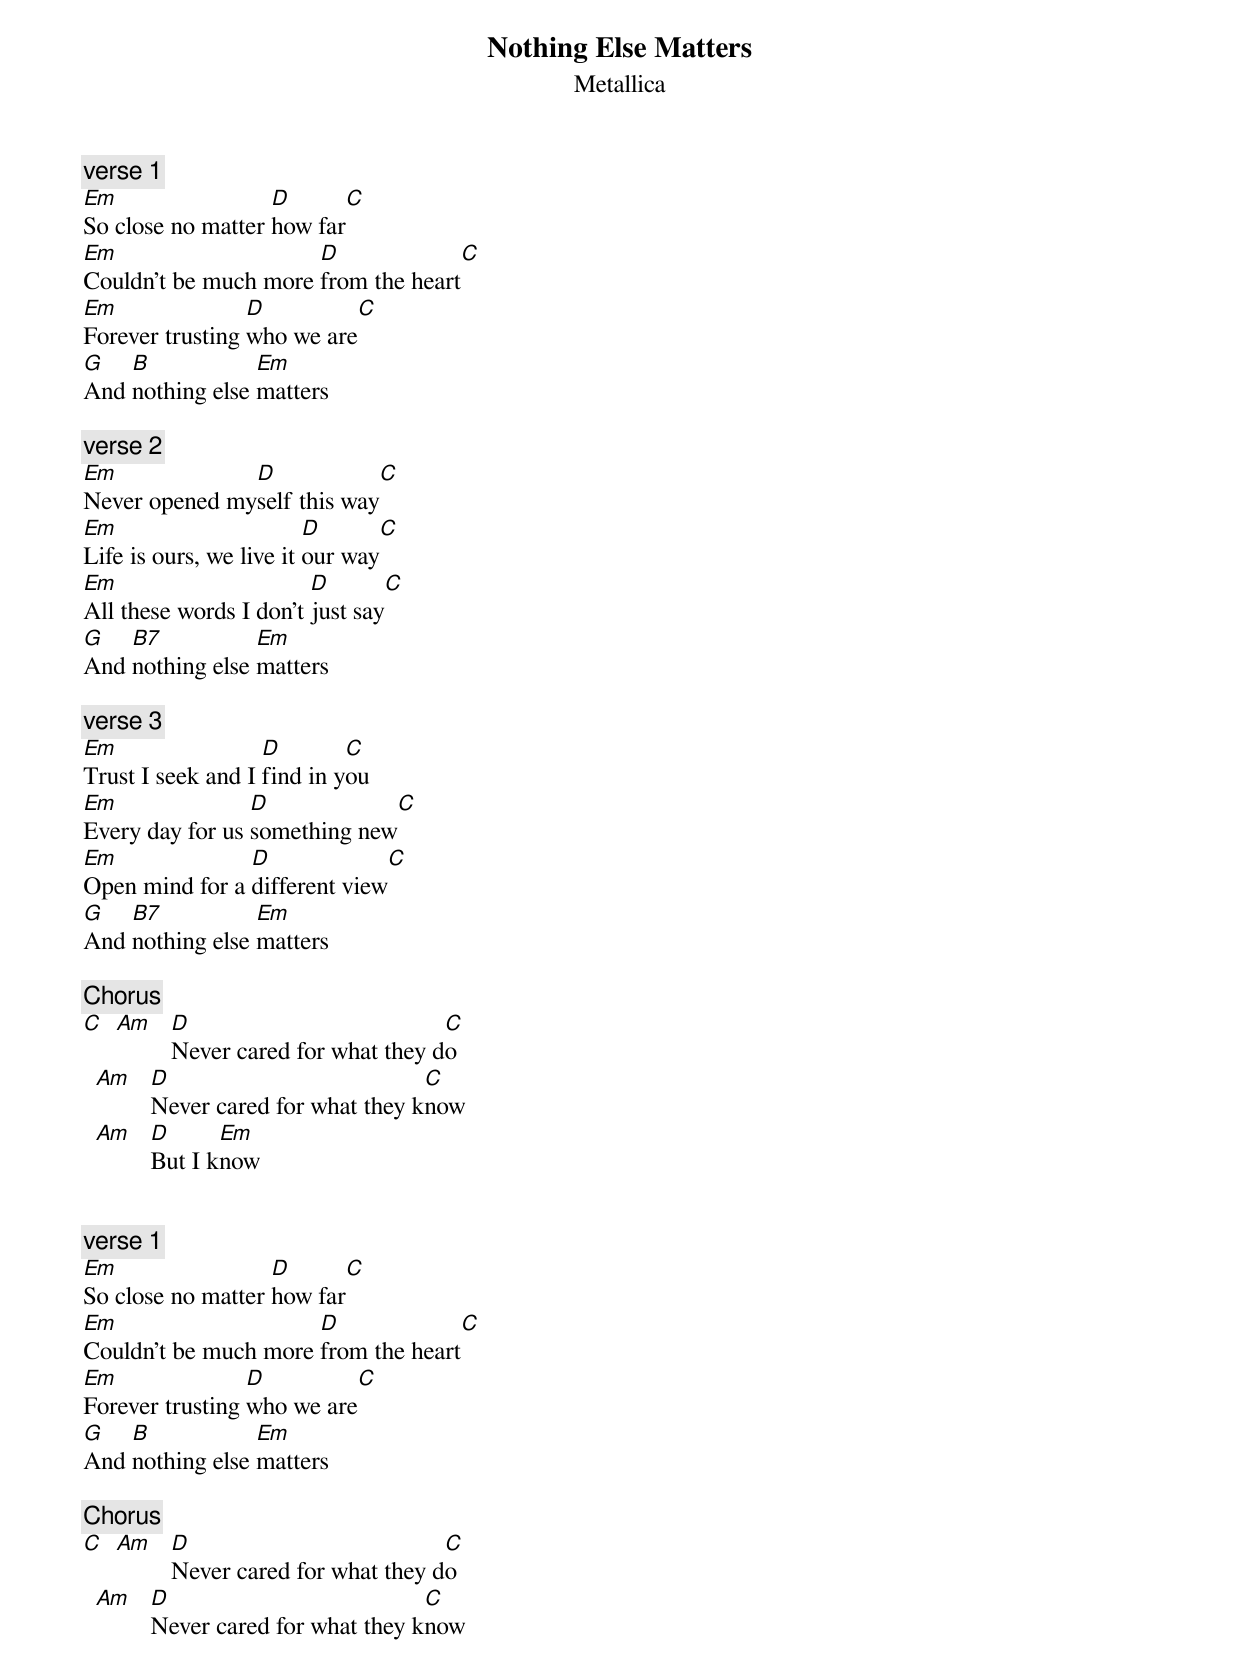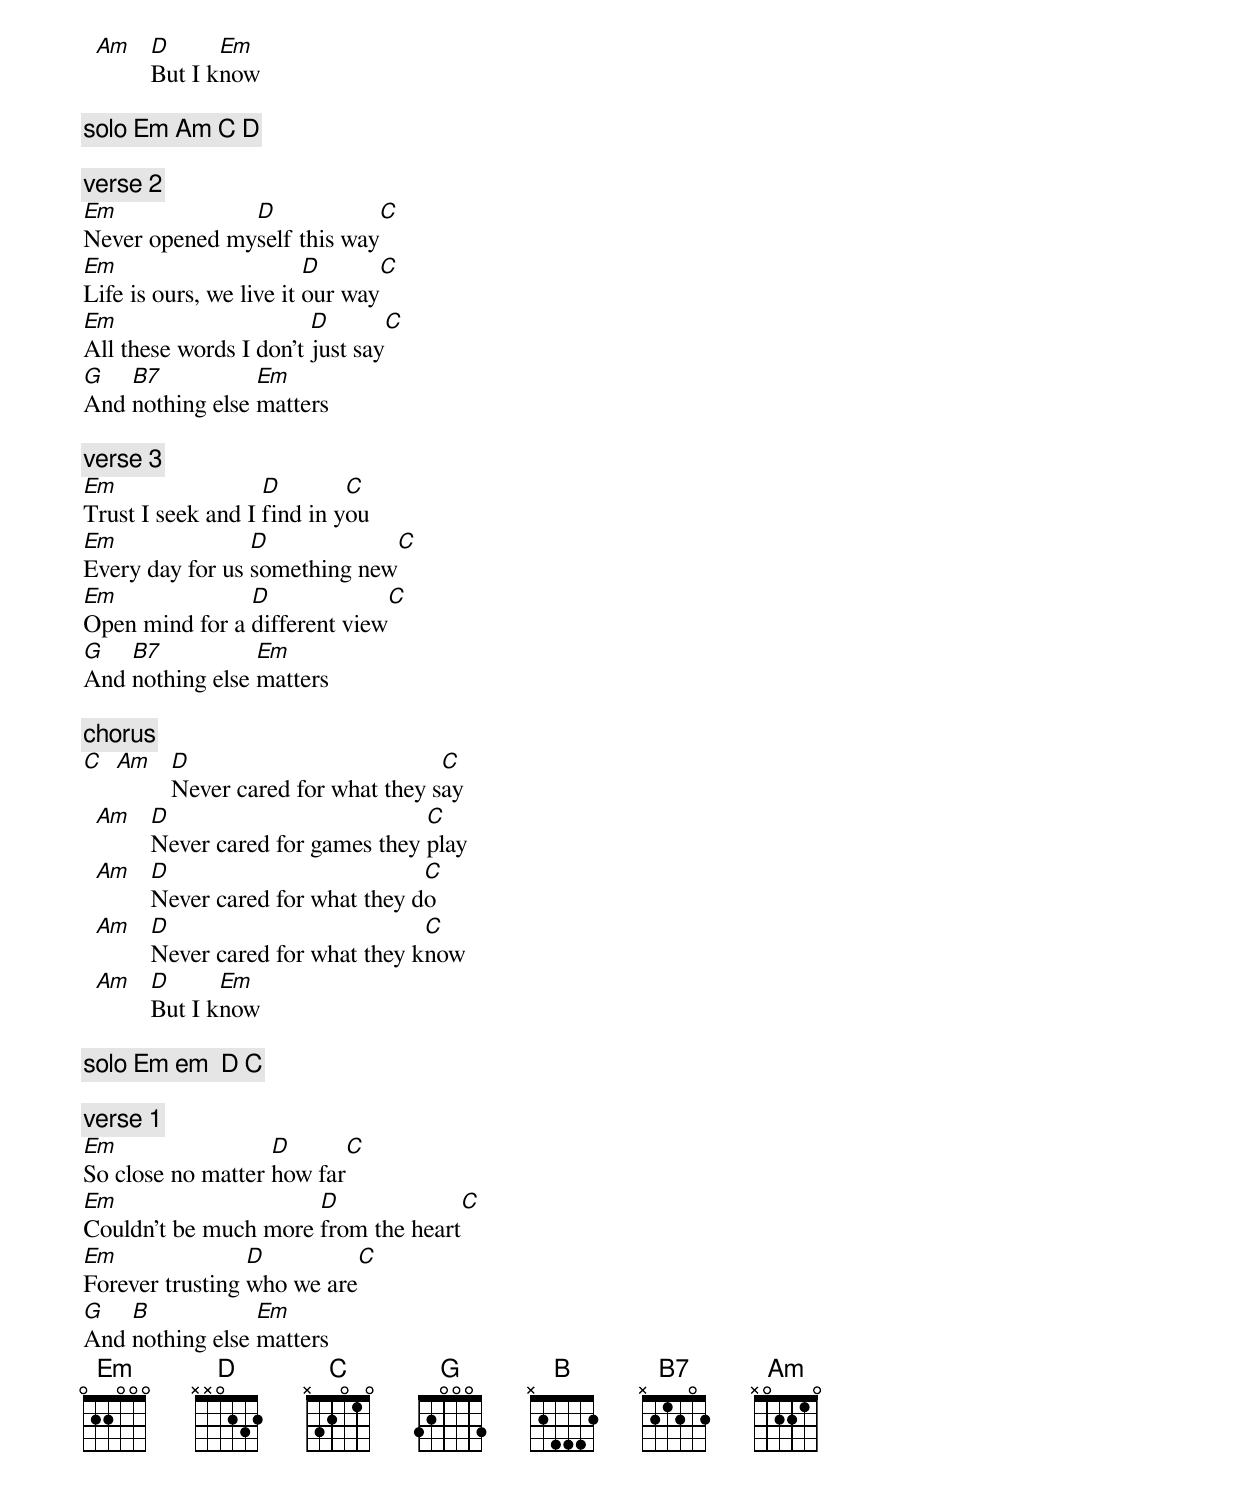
{t: Nothing Else Matters}
{st: Metallica}
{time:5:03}
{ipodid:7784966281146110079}

{c: verse 1}
Em                 D      C
So close no matter how far
Em                    D             C
Couldn't be much more from the heart
Em               D         C
Forever trusting who we are
G   B            Em
And nothing else matters

{c: verse 2}
Em             D            C
Never opened myself this way
Em                       D      C
Life is ours, we live it our way
Em                      D       C
All these words I don't just say
G   B7           Em
And nothing else matters

{c: verse 3}
Em                 D        C
Trust I seek and I find in you
Em               D            C
Every day for us something new
Em              D             C
Open mind for a different view
G   B7           Em
And nothing else matters

{c: Chorus}
C Am D                          C
     Never cared for what they do
  Am D                          C
     Never cared for what they know
  Am D      Em
     But I know


{c: verse 1}
Em                 D      C
So close no matter how far
Em                    D             C
Couldn't be much more from the heart
Em               D         C
Forever trusting who we are
G   B            Em
And nothing else matters

{c: Chorus}
C Am D                          C
     Never cared for what they do
  Am D                          C
     Never cared for what they know
  Am D      Em
     But I know

{c: solo Em Am C D}

{c: verse 2}
Em             D            C
Never opened myself this way
Em                       D      C
Life is ours, we live it our way
Em                      D       C
All these words I don't just say
G   B7           Em
And nothing else matters

{c: verse 3}
Em                 D        C
Trust I seek and I find in you
Em               D            C
Every day for us something new
Em              D             C
Open mind for a different view
G   B7           Em
And nothing else matters

{c: chorus}
C Am D                          C
     Never cared for what they say
  Am D                          C
     Never cared for games they play
  Am D                          C
     Never cared for what they do
  Am D                          C
     Never cared for what they know
  Am D      Em
     But I know

{c: solo Em em  D C}

{c: verse 1}
Em                 D      C
So close no matter how far
Em                    D             C
Couldn't be much more from the heart
Em               D         C
Forever trusting who we are
G   B            Em
And nothing else matters
